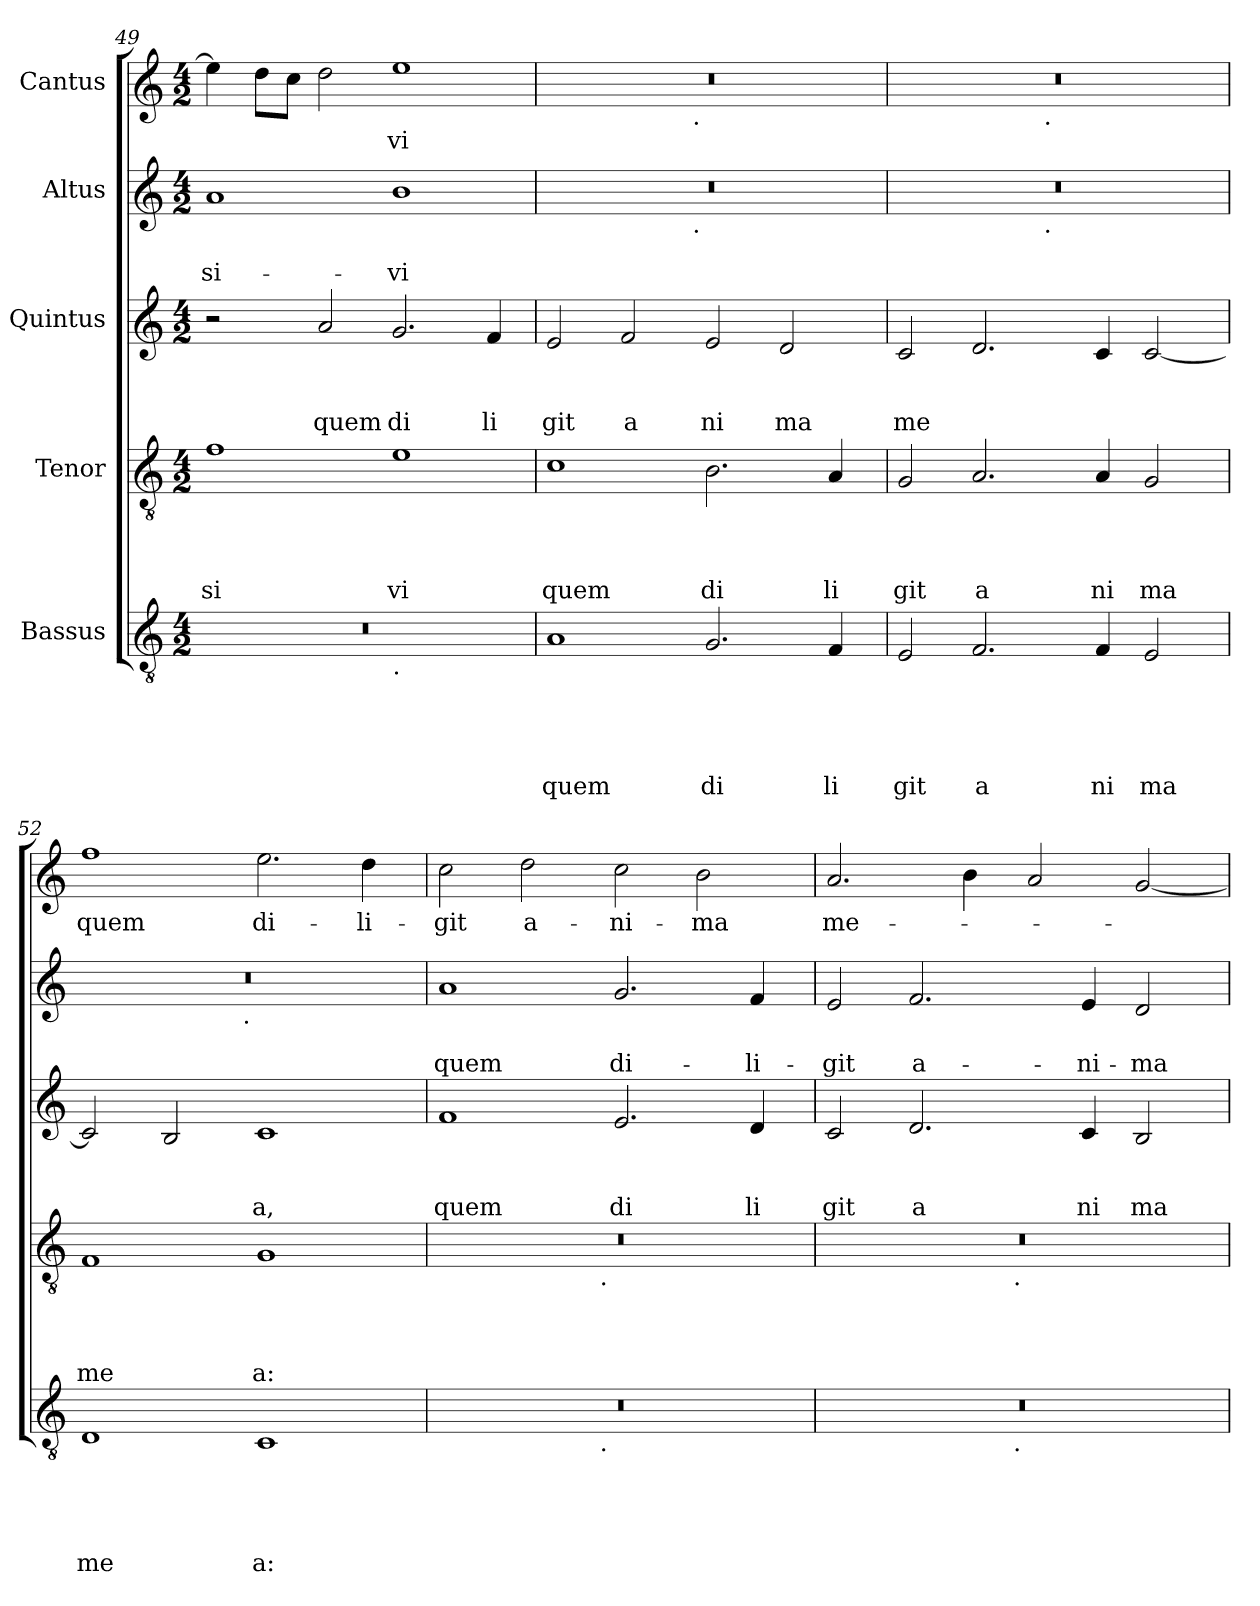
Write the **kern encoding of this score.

**kern	**text	**text	**text	**text	**text	**kern	**text	**text	**text	**text	**kern	**text	**text	**text	**kern	**text	**text	**kern	**text
*part5	*part5	*part5	*part5	*part5	*part5	*part4	*part4	*part4	*part4	*part4	*part3	*part3	*part3	*part3	*part2	*part2	*part2	*part1	*part1
*staff5	*staff5	*staff5	*staff5	*staff5	*staff5	*staff4	*staff4	*staff4	*staff4	*staff4	*staff3	*staff3	*staff3	*staff3	*staff2	*staff2	*staff2	*staff1	*staff1
*I"Bassus	*	*	*	*	*	*I"Tenor	*	*	*	*	*I"Quintus	*	*	*	*I"Altus	*	*	*I"Cantus	*
*clefGv2	*	*	*	*	*	*clefGv2	*	*	*	*	*clefG2	*	*	*	*clefG2	*	*	*clefG2	*
*k[]	*	*	*	*	*	*k[]	*	*	*	*	*k[]	*	*	*	*k[]	*	*	*k[]	*
*C:	*	*	*	*	*	*C:	*	*	*	*	*C:	*	*	*	*C:	*	*	*C:	*
*M4/2	*	*	*	*	*	*M4/2	*	*	*	*	*M4/2	*	*	*	*M4/2	*	*	*M4/2	*
=49	=49	=49	=49	=49	=49	=49	=49	=49	=49	=49	=49	=49	=49	=49	=49	=49	=49	=49	=49
!	!	!	!	!	!	!	!	!	!	!LO:LY:b	!	!	!	!	!	!	!LO:LY:b	!	!
*^	*	*	*	*	*	*	*	*	*	*	*	*	*	*	*	*	*	*	*
0r	1ryy	.	.	.	.	.	1f	.	.	.	si	2r	.	.	.	1a	.	-si-	4ee\]	.
.	.	.	.	.	.	.	.	.	.	.	.	.	.	.	.	.	.	.	8dd\L	.
.	.	.	.	.	.	.	.	.	.	.	.	.	.	.	.	.	.	.	8cc\J	.
!	!	!	!	!	!	!	!	!	!	!	!	!	!	!	!LO:LY:b	!	!	!	!	!
.	.	.	.	.	.	.	.	.	.	.	.	2a/	.	.	quem	.	.	.	2dd\	.
!	!LO:TX:b:t=.	!	!	!	!	!	!	!	!	!	!	!	!	!	!	!	!	!	!	!
!	!	!	!	!	!	!	!	!	!	!	!LO:LY:b	!	!	!	!LO:LY:b	!	!	!LO:LY:b	!	!LO:LY:b
.	1ryy	.	.	.	.	.	1e	.	.	.	vi	2.g/	.	.	di	1b	.	-vi	1ee	-vi
!	!	!	!	!	!	!	!	!	!	!	!	!	!	!	!LO:LY:b	!	!	!	!	!
.	.	.	.	.	.	.	.	.	.	.	.	4f/	.	.	li	.	.	.	.	.
=50	=50	=50	=50	=50	=50	=50	=50	=50	=50	=50	=50	=50	=50	=50	=50	=50	=50	=50	=50	=50
!	!	!	!	!	!	!LO:LY:b	!	!	!	!	!LO:LY:b	!	!	!	!LO:LY:b	!	!	!	!	!
*v	*v	*	*	*	*	*	*	*	*	*	*	*	*	*	*	*^	*	*	*^	*
1A	.	.	.	.	quem	1c	.	.	.	quem	2e/	.	.	git	0r	2ryy	.	.	0r	2ryy	.
!	!	!	!	!	!	!	!	!	!	!	!	!	!	!LO:LY:b	!	!	!	!	!	!	!
.	.	.	.	.	.	.	.	.	.	.	2f/	.	.	a	.	4...ryy	.	.	.	4...ryy	.
!	!	!	!	!	!	!	!	!	!	!	!	!	!	!	!	!	!	!	!	!LO:TX:b:t=.	!
!	!	!	!	!	!	!	!	!	!	!	!	!	!	!	!	!LO:TX:b:t=.	!	!	!	!	!
.	.	.	.	.	.	.	.	.	.	.	.	.	.	.	.	1ryy	.	.	.	1ryy	.
!	!	!	!	!	!LO:LY:b	!	!	!	!	!LO:LY:b	!	!	!	!LO:LY:b	!	!	!	!	!	!	!
2.G/	.	.	.	.	di	2.B\	.	.	.	di	2e/	.	.	ni	.	.	.	.	.	.	.
!	!	!	!	!	!	!	!	!	!	!	!	!	!	!LO:LY:b	!	!	!	!	!	!	!
.	.	.	.	.	.	.	.	.	.	.	2d/	.	.	ma	.	.	.	.	.	.	.
!	!	!	!	!	!LO:LY:b	!	!	!	!	!LO:LY:b	!	!	!	!	!	!	!	!	!	!	!
4F/	.	.	.	.	li	4A/	.	.	.	li	.	.	.	.	.	.	.	.	.	.	.
.	.	.	.	.	.	.	.	.	.	.	.	.	.	.	.	32ryy	.	.	.	32ryy	.
=51	=51	=51	=51	=51	=51	=51	=51	=51	=51	=51	=51	=51	=51	=51	=51	=51	=51	=51	=51	=51	=51
!	!	!	!	!	!LO:LY:b	!	!	!	!	!LO:LY:b	!	!	!	!LO:LY:b	!	!	!	!	!	!	!
2E/	.	.	.	.	git	2G/	.	.	.	git	2c/	.	.	me	0r	2ryy	.	.	0r	2ryy	.
!	!	!	!	!	!LO:LY:b	!	!	!	!	!LO:LY:b	!	!	!	!	!	!	!	!	!	!	!
2.F/	.	.	.	.	a	2.A/	.	.	.	a	2.d/	.	.	.	.	4...ryy	.	.	.	4...ryy	.
!	!	!	!	!	!	!	!	!	!	!	!	!	!	!	!	!	!	!	!	!LO:TX:b:t=.	!
!	!	!	!	!	!	!	!	!	!	!	!	!	!	!	!	!LO:TX:b:t=.	!	!	!	!	!
.	.	.	.	.	.	.	.	.	.	.	.	.	.	.	.	1ryy	.	.	.	1ryy	.
!	!	!	!	!	!LO:LY:b	!	!	!	!	!LO:LY:b	!	!	!	!	!	!	!	!	!	!	!
4F/	.	.	.	.	ni	4A/	.	.	.	ni	4c/	.	.	.	.	.	.	.	.	.	.
!	!	!	!	!	!LO:LY:b	!	!	!	!	!LO:LY:b	!	!	!	!	!	!	!	!	!	!	!
2E/	.	.	.	.	ma	2G/	.	.	.	ma	[<2c/	.	.	.	.	.	.	.	.	.	.
.	.	.	.	.	.	.	.	.	.	.	.	.	.	.	.	32ryy	.	.	.	32ryy	.
=52	=52	=52	=52	=52	=52	=52	=52	=52	=52	=52	=52	=52	=52	=52	=52	=52	=52	=52	=52	=52	=52
!	!	!	!	!	!LO:LY:b	!	!	!	!	!LO:LY:b	!	!	!	!	!	!	!	!	!	!	!LO:LY:b
*	*	*	*	*	*	*	*	*	*	*	*	*	*	*	*	*	*	*	*v	*v	*
1D	.	.	.	.	me	1F	.	.	.	me	2c/]	.	.	.	0r	2ryy	.	.	1ff	quem
.	.	.	.	.	.	.	.	.	.	.	2B/	.	.	.	.	4...ryy	.	.	.	.
!	!	!	!	!	!	!	!	!	!	!	!	!	!	!	!	!LO:TX:b:t=.	!	!	!	!
.	.	.	.	.	.	.	.	.	.	.	.	.	.	.	.	1ryy	.	.	.	.
!	!	!	!	!	!LO:LY:b	!	!	!	!	!LO:LY:b	!	!	!	!LO:LY:b	!	!	!	!	!	!LO:LY:b
1C	.	.	.	.	a:	1G	.	.	.	a:	1c	.	.	a,	.	.	.	.	2.ee\	di-
!	!	!	!	!	!	!	!	!	!	!	!	!	!	!	!	!	!	!	!	!LO:LY:b
.	.	.	.	.	.	.	.	.	.	.	.	.	.	.	.	.	.	.	4dd\	-li-
.	.	.	.	.	.	.	.	.	.	.	.	.	.	.	.	32ryy	.	.	.	.
=53	=53	=53	=53	=53	=53	=53	=53	=53	=53	=53	=53	=53	=53	=53	=53	=53	=53	=53	=53	=53
!	!	!	!	!	!	!	!	!	!	!	!	!	!	!LO:LY:b	!	!	!	!LO:LY:b	!	!LO:LY:b
*^	*	*	*	*	*	*^	*	*	*	*	*	*	*	*	*v	*v	*	*	*	*
0r	2ryy	.	.	.	.	.	0r	2ryy	.	.	.	.	1f	.	.	quem	1a	.	quem	2cc\	-git
!	!	!	!	!	!	!	!	!	!	!	!	!	!	!	!	!	!	!	!	!	!LO:LY:b
.	4...ryy	.	.	.	.	.	.	4...ryy	.	.	.	.	.	.	.	.	.	.	.	2dd\	a-
!	!	!	!	!	!	!	!	!LO:TX:b:t=.	!	!	!	!	!	!	!	!	!	!	!	!	!
!	!LO:TX:b:t=.	!	!	!	!	!	!	!	!	!	!	!	!	!	!	!	!	!	!	!	!
.	1ryy	.	.	.	.	.	.	1ryy	.	.	.	.	.	.	.	.	.	.	.	.	.
!	!	!	!	!	!	!	!	!	!	!	!	!	!	!	!	!LO:LY:b	!	!	!LO:LY:b	!	!LO:LY:b
.	.	.	.	.	.	.	.	.	.	.	.	.	2.e/	.	.	di	2.g/	.	di-	2cc\	-ni-
!	!	!	!	!	!	!	!	!	!	!	!	!	!	!	!	!	!	!	!	!	!LO:LY:b
.	.	.	.	.	.	.	.	.	.	.	.	.	.	.	.	.	.	.	.	2b\	-ma
!	!	!	!	!	!	!	!	!	!	!	!	!	!	!	!	!LO:LY:b	!	!	!LO:LY:b	!	!
.	.	.	.	.	.	.	.	.	.	.	.	.	4d/	.	.	li	4f/	.	-li-	.	.
.	32ryy	.	.	.	.	.	.	32ryy	.	.	.	.	.	.	.	.	.	.	.	.	.
=54	=54	=54	=54	=54	=54	=54	=54	=54	=54	=54	=54	=54	=54	=54	=54	=54	=54	=54	=54	=54	=54
!	!	!	!	!	!	!	!	!	!	!	!	!	!	!	!	!LO:LY:b	!	!	!LO:LY:b	!	!LO:LY:b
0r	2ryy	.	.	.	.	.	0r	2ryy	.	.	.	.	2c/	.	.	git	2e/	.	-git	2.a/	me-
!	!	!	!	!	!	!	!	!	!	!	!	!	!	!	!	!LO:LY:b	!	!	!LO:LY:b	!	!
.	4...ryy	.	.	.	.	.	.	4...ryy	.	.	.	.	2.d/	.	.	a	2.f/	.	a-	.	.
.	.	.	.	.	.	.	.	.	.	.	.	.	.	.	.	.	.	.	.	4b\	.
!	!	!	!	!	!	!	!	!LO:TX:b:t=.	!	!	!	!	!	!	!	!	!	!	!	!	!
!	!LO:TX:b:t=.	!	!	!	!	!	!	!	!	!	!	!	!	!	!	!	!	!	!	!	!
.	1ryy	.	.	.	.	.	.	1ryy	.	.	.	.	.	.	.	.	.	.	.	.	.
.	.	.	.	.	.	.	.	.	.	.	.	.	.	.	.	.	.	.	.	2a/	.
!	!	!	!	!	!	!	!	!	!	!	!	!	!	!	!	!LO:LY:b	!	!	!LO:LY:b	!	!
.	.	.	.	.	.	.	.	.	.	.	.	.	4c/	.	.	ni	4e/	.	-ni-	.	.
!	!	!	!	!	!	!	!	!	!	!	!	!	!	!	!	!LO:LY:b	!	!	!LO:LY:b	!	!
.	.	.	.	.	.	.	.	.	.	.	.	.	2B/	.	.	ma	2d/	.	-ma	[<2g/	.
.	32ryy	.	.	.	.	.	.	32ryy	.	.	.	.	.	.	.	.	.	.	.	.	.
*v	*v	*	*	*	*	*	*	*	*	*	*	*	*	*	*	*	*	*	*	*	*
*	*	*	*	*	*	*v	*v	*	*	*	*	*	*	*	*	*	*	*	*	*
=	=	=	=	=	=	=	=	=	=	=	=	=	=	=	=	=	=	=	=
*-	*-	*-	*-	*-	*-	*-	*-	*-	*-	*-	*-	*-	*-	*-	*-	*-	*-	*-	*-
